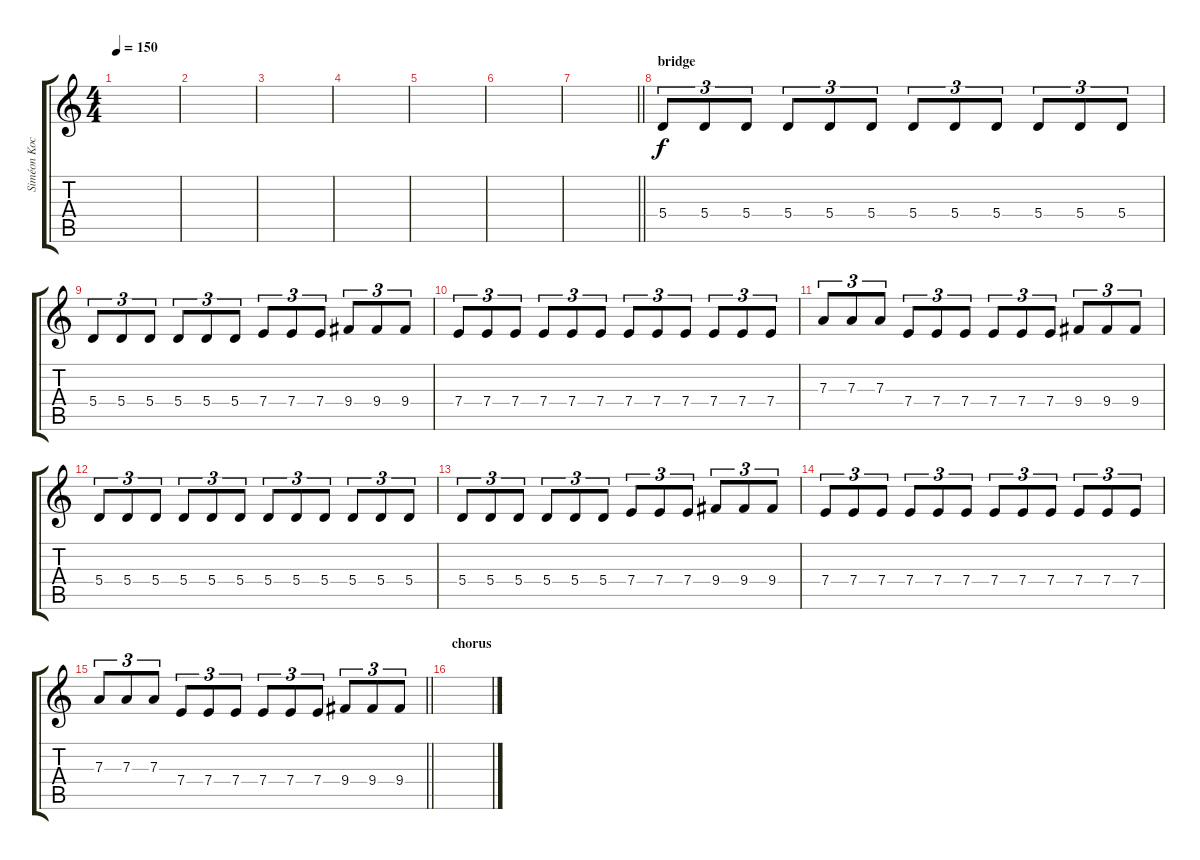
\track ("Siméon Koch Lead" "Siméon Koc") {instrument distortionguitar}
\staff {score tabs}
\tuning (B3 Gb3 D3 A2 E2 B1) {hide}
\ts (4 4)
\tempo 150
\clef g2
\ks c
|
|
|
|
|
|
\barLineRight lightlight
|
\section ("" "bridge")
5.4.8{tu (3 2) dy f volume 15} 5.4.8{tu (3 2)} 5.4.8{tu (3 2)} 5.4.8{tu (3 2)} 5.4.8{tu (3 2)} 5.4.8{tu (3 2)} 5.4.8{tu (3 2)} 5.4.8{tu (3 2)} 5.4.8{tu (3 2)} 5.4.8{tu (3 2)} 5.4.8{tu (3 2)} 5.4.8{tu (3 2)} |
5.4.8{tu (3 2)} 5.4.8{tu (3 2)} 5.4.8{tu (3 2)} 5.4.8{tu (3 2)} 5.4.8{tu (3 2)} 5.4.8{tu (3 2)} 7.4.8{tu (3 2)} 7.4.8{tu (3 2)} 7.4.8{tu (3 2)} 9.4.8{tu (3 2)} 9.4.8{tu (3 2)} 9.4.8{tu (3 2)} |
7.4.8{tu (3 2)} 7.4.8{tu (3 2)} 7.4.8{tu (3 2)} 7.4.8{tu (3 2)} 7.4.8{tu (3 2)} 7.4.8{tu (3 2)} 7.4.8{tu (3 2)} 7.4.8{tu (3 2)} 7.4.8{tu (3 2)} 7.4.8{tu (3 2)} 7.4.8{tu (3 2)} 7.4.8{tu (3 2)} |
7.3.8{tu (3 2)} 7.3.8{tu (3 2)} 7.3.8{tu (3 2)} 7.4.8{tu (3 2)} 7.4.8{tu (3 2)} 7.4.8{tu (3 2)} 7.4.8{tu (3 2)} 7.4.8{tu (3 2)} 7.4.8{tu (3 2)} 9.4.8{tu (3 2)} 9.4.8{tu (3 2)} 9.4.8{tu (3 2)} |
5.4.8{tu (3 2)} 5.4.8{tu (3 2)} 5.4.8{tu (3 2)} 5.4.8{tu (3 2)} 5.4.8{tu (3 2)} 5.4.8{tu (3 2)} 5.4.8{tu (3 2)} 5.4.8{tu (3 2)} 5.4.8{tu (3 2)} 5.4.8{tu (3 2)} 5.4.8{tu (3 2)} 5.4.8{tu (3 2)} |
5.4.8{tu (3 2)} 5.4.8{tu (3 2)} 5.4.8{tu (3 2)} 5.4.8{tu (3 2)} 5.4.8{tu (3 2)} 5.4.8{tu (3 2)} 7.4.8{tu (3 2)} 7.4.8{tu (3 2)} 7.4.8{tu (3 2)} 9.4.8{tu (3 2)} 9.4.8{tu (3 2)} 9.4.8{tu (3 2)} |
7.4.8{tu (3 2)} 7.4.8{tu (3 2)} 7.4.8{tu (3 2)} 7.4.8{tu (3 2)} 7.4.8{tu (3 2)} 7.4.8{tu (3 2)} 7.4.8{tu (3 2)} 7.4.8{tu (3 2)} 7.4.8{tu (3 2)} 7.4.8{tu (3 2)} 7.4.8{tu (3 2)} 7.4.8{tu (3 2)} |
\barLineRight lightlight
7.3.8{tu (3 2)} 7.3.8{tu (3 2)} 7.3.8{tu (3 2)} 7.4.8{tu (3 2)} 7.4.8{tu (3 2)} 7.4.8{tu (3 2)} 7.4.8{tu (3 2)} 7.4.8{tu (3 2)} 7.4.8{tu (3 2)} 9.4.8{tu (3 2)} 9.4.8{tu (3 2)} 9.4.8{tu (3 2)} |
\section ("" "chorus")
